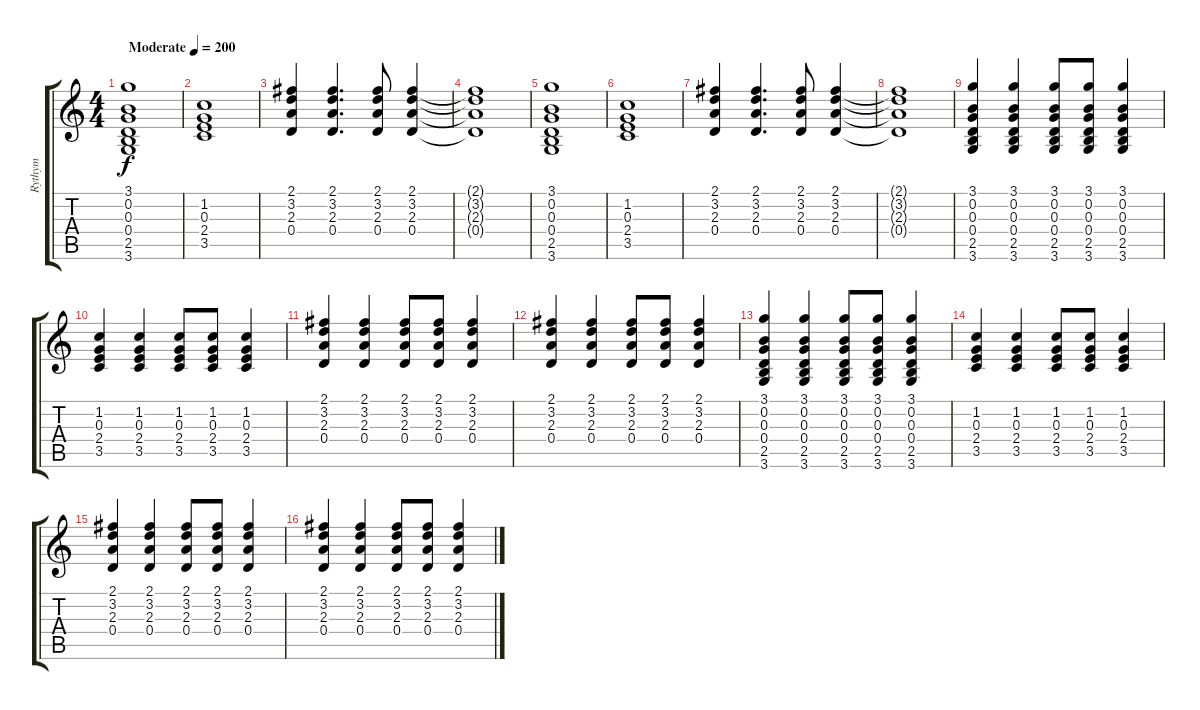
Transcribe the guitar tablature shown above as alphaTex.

\track ("Rythym" "Rythym") {instrument overdrivenguitar}
\staff {score tabs}
\tuning (E4 B3 G3 D3 A2 E2) {hide}
\ts (4 4)
\tempo (200 "Moderate")
\clef g2
\ks c
(3.1 0.2 0.3 0.4 2.5 3.6).1{dy f instrument overdrivenguitar} |
(1.2 0.3 2.4 3.5).1 |
(2.1 3.2 2.3 0.4).4 (2.1 3.2 2.3 0.4).4{d} (2.1 3.2 2.3 0.4).8 (2.1 3.2 2.3 0.4).4 |
(2.1{t} 3.2{t} 2.3{t} 0.4{t}).1 |
(3.1 0.2 0.3 0.4 2.5 3.6).1 |
(1.2 0.3 2.4 3.5).1 |
(2.1 3.2 2.3 0.4).4 (2.1 3.2 2.3 0.4).4{d} (2.1 3.2 2.3 0.4).8 (2.1 3.2 2.3 0.4).4 |
(2.1{t} 3.2{t} 2.3{t} 0.4{t}).1 |
(3.1 0.2 0.3 0.4 2.5 3.6).4 (3.1 0.2 0.3 0.4 2.5 3.6).4 (3.1 0.2 0.3 0.4 2.5 3.6).8 (3.1 0.2 0.3 0.4 2.5 3.6).8 (3.1 0.2 0.3 0.4 2.5 3.6).4 |
(1.2 0.3 2.4 3.5).4 (1.2 0.3 2.4 3.5).4 (1.2 0.3 2.4 3.5).8 (1.2 0.3 2.4 3.5).8 (1.2 0.3 2.4 3.5).4 |
(2.1 3.2 2.3 0.4).4 (2.1 3.2 2.3 0.4).4 (2.1 3.2 2.3 0.4).8 (2.1 3.2 2.3 0.4).8 (2.1 3.2 2.3 0.4).4 |
(2.1 3.2 2.3 0.4).4 (2.1 3.2 2.3 0.4).4 (2.1 3.2 2.3 0.4).8 (2.1 3.2 2.3 0.4).8 (2.1 3.2 2.3 0.4).4 |
(3.1 0.2 0.3 0.4 2.5 3.6).4 (3.1 0.2 0.3 0.4 2.5 3.6).4 (3.1 0.2 0.3 0.4 2.5 3.6).8 (3.1 0.2 0.3 0.4 2.5 3.6).8 (3.1 0.2 0.3 0.4 2.5 3.6).4 |
(1.2 0.3 2.4 3.5).4 (1.2 0.3 2.4 3.5).4 (1.2 0.3 2.4 3.5).8 (1.2 0.3 2.4 3.5).8 (1.2 0.3 2.4 3.5).4 |
(2.1 3.2 2.3 0.4).4 (2.1 3.2 2.3 0.4).4 (2.1 3.2 2.3 0.4).8 (2.1 3.2 2.3 0.4).8 (2.1 3.2 2.3 0.4).4 |
(2.1 3.2 2.3 0.4).4 (2.1 3.2 2.3 0.4).4 (2.1 3.2 2.3 0.4).8 (2.1 3.2 2.3 0.4).8 (2.1 3.2 2.3 0.4).4
